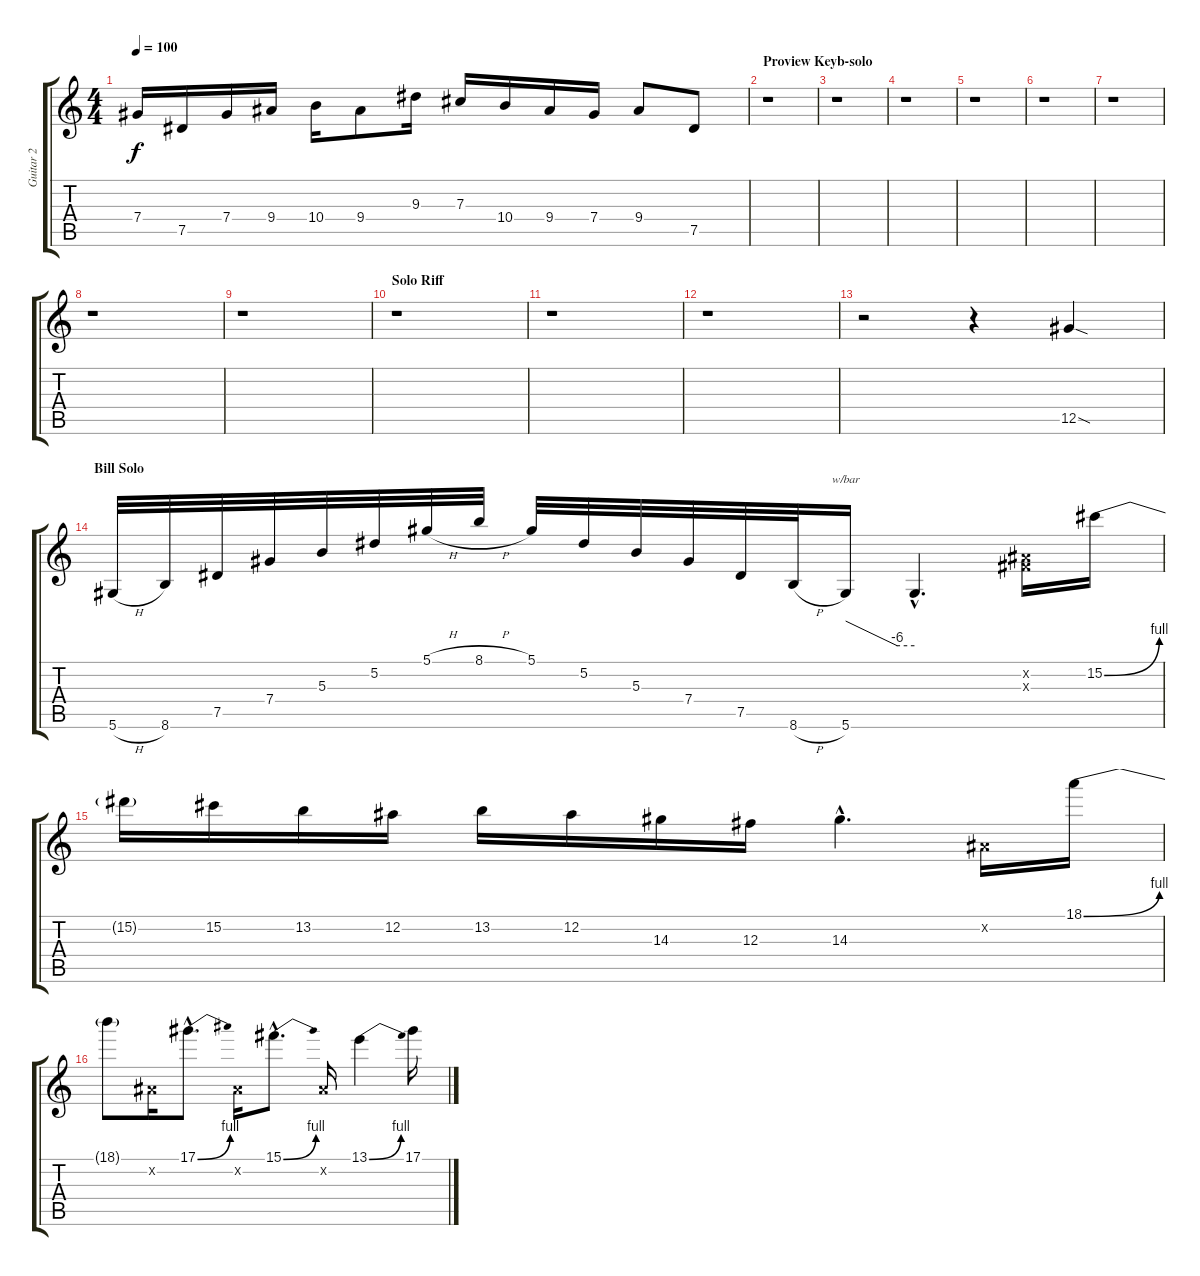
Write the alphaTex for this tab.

\track ("Guitar 2" "Guitar 2") {instrument distortionguitar}
\staff {score tabs}
\tuning (Eb4 Bb3 Gb3 Db3 Ab2 Eb2) {hide}
\ts (4 4)
\tempo 100
\clef g2
\ks c
7.4.16{dy f} 7.5.16 7.4.16 9.4.16 10.4.16 9.4.8 9.3.16 7.3.16 10.4.16 9.4.16 7.4.16 9.4.8 7.5.8 |
\section ("" "Proview Keyb-solo")
r.1 |
r.1 |
r.1 |
r.1 |
r.1 |
r.1 |
r.1 |
r.1 |
\section ("" "Solo Riff")
r.1 |
r.1 |
r.1 |
r.2 r.4 12.5{sod}.4 |
\section ("" "Bill Solo")
5.6{h}.32 8.6.32 7.5.32 7.4.32 5.3.32 5.2.32 5.1{h}.32 8.1{h}.32 5.1.32 5.2.32 5.3.32 7.4.32 7.5.32 8.6{h}.32 5.6.16{tbe (custom default 0 0 45 -24 60 -24)} 5.6{hac t}.4{d} (0.2{x} 0.3{x}).16 15.2{be (bend 0 0 60 4)}.16 |
15.2{t}.16 15.2.16 13.2.16 12.2.16 13.2.16 12.2.16 14.3.16 12.3.16 14.3{hac}.4{d} 0.2{x}.16 18.1{be (bend 0 0 60 4)}.16 |
18.1{t}.8 0.2{x}.16 17.1{be (bend 0 0 60 4) hac}.8{d} 0.2{x}.16 15.1{be (bend 0 0 60 4) hac}.8{d} 0.2{x}.16 13.1{be (bend 0 0 60 4)}.4 17.1.16
